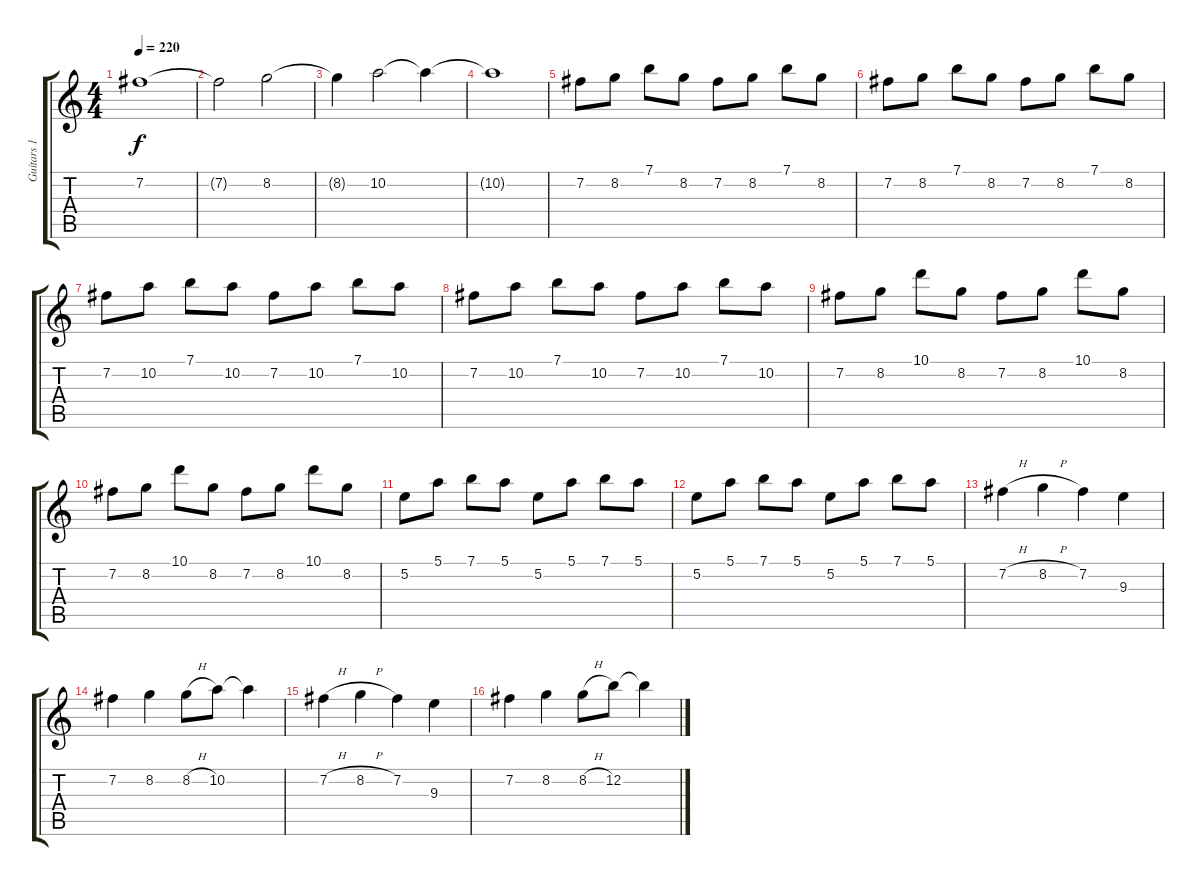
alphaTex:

\track ("Guitars 1" "Guitars 1") {instrument electricguitarjazz}
\staff {score tabs}
\tuning (E4 B3 G3 D3 A2 E2) {hide}
\ts (4 4)
\tempo 220
\clef g2
\ks c
7.2.1{dy f} |
7.2{t}.2 8.2.2 |
8.2{t}.4 10.2.2 10.2{t}.4 |
10.2{t}.1 |
7.2.8 8.2.8 7.1.8 8.2.8 7.2.8 8.2.8 7.1.8 8.2.8 |
7.2.8 8.2.8 7.1.8 8.2.8 7.2.8 8.2.8 7.1.8 8.2.8 |
7.2.8 10.2.8 7.1.8 10.2.8 7.2.8 10.2.8 7.1.8 10.2.8 |
7.2.8 10.2.8 7.1.8 10.2.8 7.2.8 10.2.8 7.1.8 10.2.8 |
7.2.8 8.2.8 10.1.8 8.2.8 7.2.8 8.2.8 10.1.8 8.2.8 |
7.2.8 8.2.8 10.1.8 8.2.8 7.2.8 8.2.8 10.1.8 8.2.8 |
5.2.8 5.1.8 7.1.8 5.1.8 5.2.8 5.1.8 7.1.8 5.1.8 |
5.2.8 5.1.8 7.1.8 5.1.8 5.2.8 5.1.8 7.1.8 5.1.8 |
7.2{h}.4 8.2{h}.4 7.2.4 9.3.4 |
7.2.4 8.2.4 8.2{h}.8 10.2.8 10.2{t}.4 |
7.2{h}.4 8.2{h}.4 7.2.4 9.3.4 |
7.2.4 8.2.4 8.2{h}.8 12.2.8 12.2{t}.4
